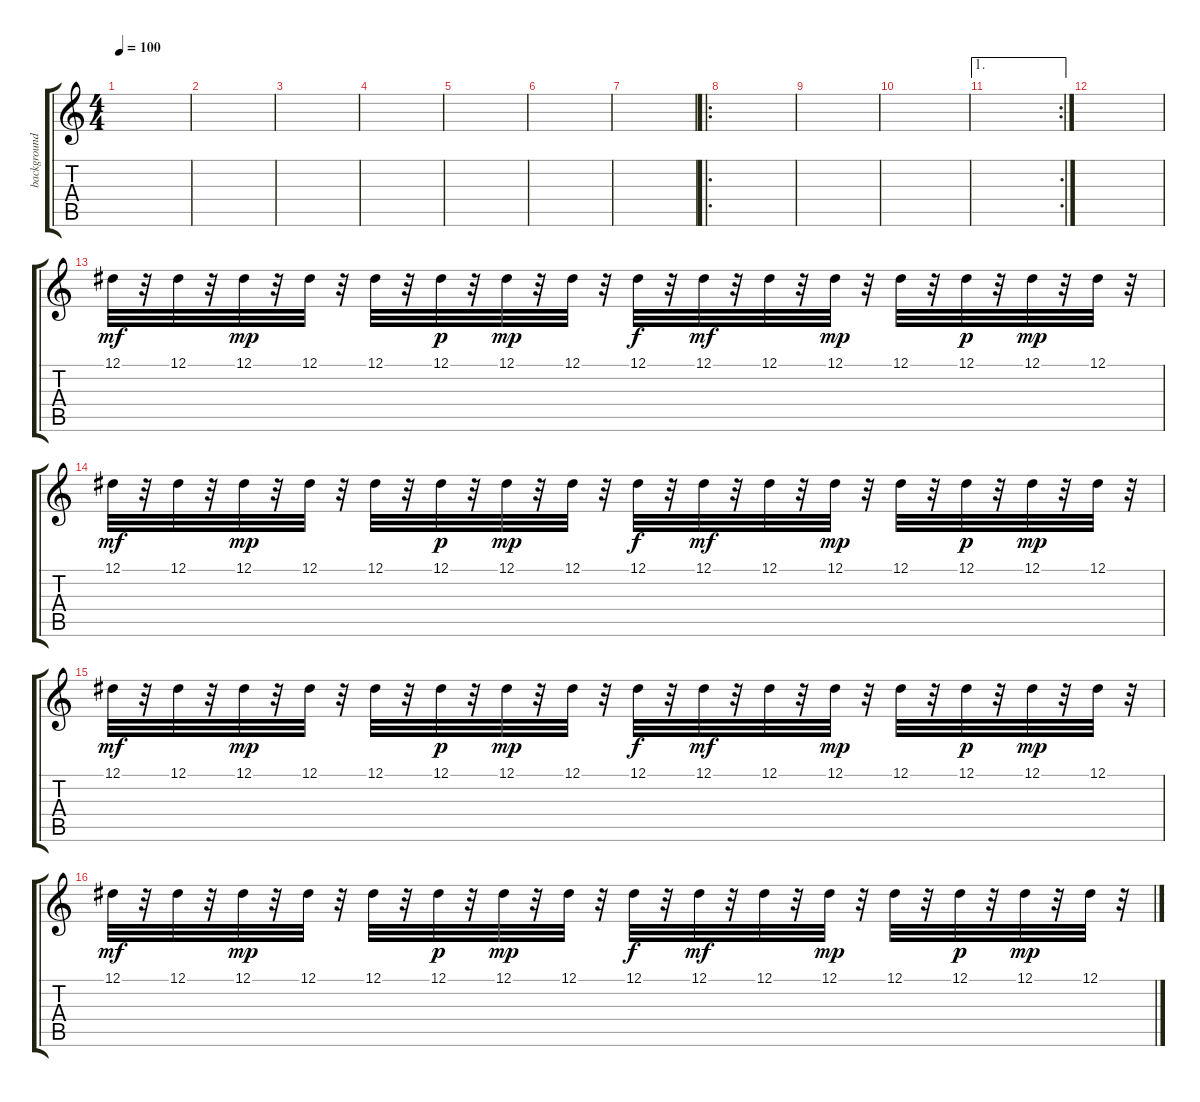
\track ("background" "background") {instrument lead5charang}
\staff {score tabs}
\tuning (Eb4 Bb3 Gb3 Db3 Ab2 Db2) {hide}
\ts (4 4)
\tempo 100
\clef g2
\ks c
|
|
|
|
|
|
|
\ro
|
|
|
\ae 1
\rc 2
|
|
12.1.32{dy mf volume 15 balance 16} r.32 12.1.32 r.32 12.1.32{dy mp} r.32 12.1.32 r.32 12.1.32 r.32 12.1.32{dy p} r.32 12.1.32{dy mp} r.32 12.1.32 r.32 12.1.32{dy f} r.32 12.1.32{dy mf} r.32 12.1.32 r.32 12.1.32{dy mp} r.32 12.1.32 r.32 12.1.32{dy p} r.32 12.1.32{dy mp} r.32 12.1.32 r.32 |
12.1.32{dy mf balance 0} r.32 12.1.32 r.32 12.1.32{dy mp} r.32 12.1.32 r.32 12.1.32 r.32 12.1.32{dy p} r.32 12.1.32{dy mp} r.32 12.1.32 r.32 12.1.32{dy f} r.32 12.1.32{dy mf} r.32 12.1.32 r.32 12.1.32{dy mp} r.32 12.1.32 r.32 12.1.32{dy p} r.32 12.1.32{dy mp} r.32 12.1.32 r.32 |
12.1.32{dy mf volume 15 balance 16} r.32 12.1.32 r.32 12.1.32{dy mp} r.32 12.1.32 r.32 12.1.32 r.32 12.1.32{dy p} r.32 12.1.32{dy mp} r.32 12.1.32 r.32 12.1.32{dy f} r.32 12.1.32{dy mf} r.32 12.1.32 r.32 12.1.32{dy mp} r.32 12.1.32 r.32 12.1.32{dy p} r.32 12.1.32{dy mp} r.32 12.1.32 r.32 |
12.1.32{dy mf balance 0} r.32 12.1.32 r.32 12.1.32{dy mp} r.32 12.1.32 r.32 12.1.32 r.32 12.1.32{dy p} r.32 12.1.32{dy mp} r.32 12.1.32 r.32 12.1.32{dy f} r.32 12.1.32{dy mf} r.32 12.1.32 r.32 12.1.32{dy mp} r.32 12.1.32 r.32 12.1.32{dy p} r.32 12.1.32{dy mp} r.32 12.1.32 r.32
